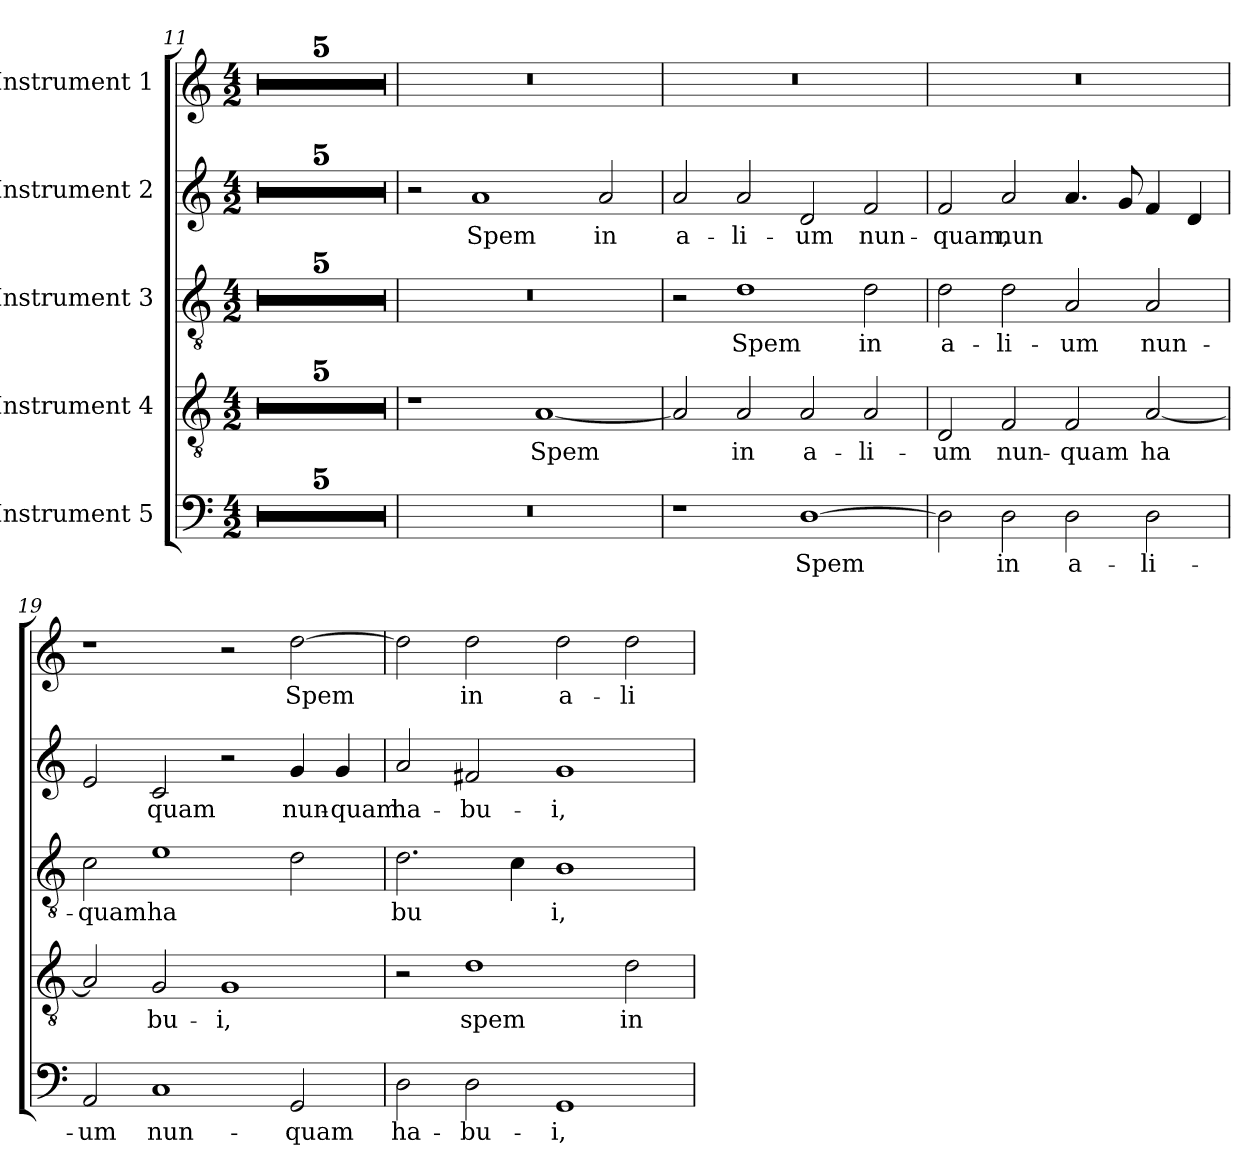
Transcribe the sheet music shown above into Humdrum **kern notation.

**kern	**text	**kern	**text	**kern	**text	**kern	**text	**kern	**text
*part5	*part5	*part4	*part4	*part3	*part3	*part2	*part2	*part1	*part1
*staff5	*staff5	*staff4	*staff4	*staff3	*staff3	*staff2	*staff2	*staff1	*staff1
*I"Instrument 5	*	*I"Instrument 4	*	*I"Instrument 3	*	*I"Instrument 2	*	*I"Instrument 1	*
*clefF4	*	*clefGv2	*	*clefGv2	*	*clefG2	*	*clefG2	*
*k[]	*	*k[]	*	*k[]	*	*k[]	*	*k[]	*
*C:	*	*C:	*	*C:	*	*C:	*	*C:	*
*M4/2	*	*M4/2	*	*M4/2	*	*M4/2	*	*M4/2	*
=11	=11	=11	=11	=11	=11	=11	=11	=11	=11
0r	.	0r	.	0r	.	0r	.	0r	.
=12	=12	=12	=12	=12	=12	=12	=12	=12	=12
0r	.	0r	.	0r	.	0r	.	0r	.
=13	=13	=13	=13	=13	=13	=13	=13	=13	=13
0r	.	0r	.	0r	.	0r	.	0r	.
=14	=14	=14	=14	=14	=14	=14	=14	=14	=14
0r	.	0r	.	0r	.	0r	.	0r	.
=15	=15	=15	=15	=15	=15	=15	=15	=15	=15
0r	.	0r	.	0r	.	0r	.	0r	.
=16	=16	=16	=16	=16	=16	=16	=16	=16	=16
0r	.	1r	.	0r	.	2r	.	0r	.
!	!	!	!	!	!	!	!LO:LY:b:cj	!	!
.	.	.	.	.	.	1a	Spem	.	.
!	!	!	!LO:LY:b:cj	!	!	!	!	!	!
.	.	[<1A	Spem	.	.	.	.	.	.
!	!	!	!	!	!	!	!LO:LY:b:cj	!	!
.	.	.	.	.	.	2a/	in	.	.
=17	=17	=17	=17	=17	=17	=17	=17	=17	=17
!	!	!	!LO:LY:b:cj	!	!	!	!LO:LY:b:cj	!	!
1r	.	2A/]	.	2r	.	2a/	a-	0r	.
!	!	!	!LO:LY:b:cj	!	!LO:LY:b:cj	!	!LO:LY:b:cj	!	!
.	.	2A/	in	1d	Spem	2a/	-li-	.	.
!	!LO:LY:b:cj	!	!LO:LY:b:cj	!	!	!	!LO:LY:b:cj	!	!
[>1D	Spem	2A/	a-	.	.	2d/	-um	.	.
!	!	!	!LO:LY:b:cj	!	!LO:LY:b:cj	!	!LO:LY:b:cj	!	!
.	.	2A/	-li-	2d\	in	2f/	nun-	.	.
=18	=18	=18	=18	=18	=18	=18	=18	=18	=18
!	!LO:LY:b:cj	!	!LO:LY:b:cj	!	!LO:LY:b:cj	!	!LO:LY:b:cj	!	!
2D\]	.	2D/	-um	2d\	a-	2f/	-quam,	0r	.
!	!LO:LY:b:cj	!	!LO:LY:b:cj	!	!LO:LY:b:cj	!	!LO:LY:b:cj	!	!
2D\	in	2F/	nun-	2d\	-li-	2a/	nun-	.	.
!	!LO:LY:b:cj	!	!LO:LY:b:cj	!	!LO:LY:b:cj	!	!LO:LY:b:cj	!	!
2D\	a-	2F/	-quam	2A/	-um	4.a/	--	.	.
!	!	!	!	!	!	!	!LO:LY:b:cj	!	!
.	.	.	.	.	.	8g/	--	.	.
!	!LO:LY:b:cj	!	!LO:LY:b:cj	!	!LO:LY:b:cj	!	!LO:LY:b:cj	!	!
2D\	-li-	[<2A/	ha-	2A/	nun-	4f/	--	.	.
!	!	!	!	!	!	!	!LO:LY:b:cj	!	!
.	.	.	.	.	.	4d/	--	.	.
=19	=19	=19	=19	=19	=19	=19	=19	=19	=19
!	!LO:LY:b:cj	!	!LO:LY:b:cj	!	!LO:LY:b:cj	!	!LO:LY:b:cj	!	!
2AA/	-um	2A/]	--	2c\	-quam	2e/	--	1r	.
!	!LO:LY:b:cj	!	!LO:LY:b:cj	!	!LO:LY:b:cj	!	!LO:LY:b:cj	!	!
1C	nun-	2G/	-bu-	1e	ha-	2c/	-quam	.	.
!	!	!	!LO:LY:b:cj	!	!	!	!	!	!
.	.	1G	-i,	.	.	2r	.	2r	.
!	!LO:LY:b:cj	!	!	!	!LO:LY:b:cj	!	!LO:LY:b:cj	!	!LO:LY:b:cj
2GG/	-quam	.	.	2d\	--	4g/	nun-	[<2dd\	Spem
!	!	!	!	!	!	!	!LO:LY:b:cj	!	!
.	.	.	.	.	.	4g/	-quam	.	.
!!LO:LB:g=z
=20	=20	=20	=20	=20	=20	=20	=20	=20	=20
!	!LO:LY:b:cj	!	!	!	!LO:LY:b:cj	!	!LO:LY:b:cj	!	!LO:LY:b:cj
2D\	ha-	2r	.	2.d\	-bu-	2a/	ha-	2dd\]	.
!	!LO:LY:b:cj	!	!LO:LY:b:cj	!	!	!	!LO:LY:b:cj	!	!LO:LY:b:cj
2D\	-bu-	1d	spem	.	.	2f#X/	-bu-	2dd\	in
!	!	!	!	!	!LO:LY:b:cj	!	!	!	!
.	.	.	.	4c\	--	.	.	.	.
!	!LO:LY:b:cj	!	!	!	!LO:LY:b:cj	!	!LO:LY:b:cj	!	!LO:LY:b:cj
1GG	-i,	.	.	1B	-i,	1g	-i,	2dd\	a-
!	!	!	!LO:LY:b:cj	!	!	!	!	!	!LO:LY:b:cj
.	.	2d\	in	.	.	.	.	2dd\	-li-
=	=	=	=	=	=	=	=	=	=
*-	*-	*-	*-	*-	*-	*-	*-	*-	*-
